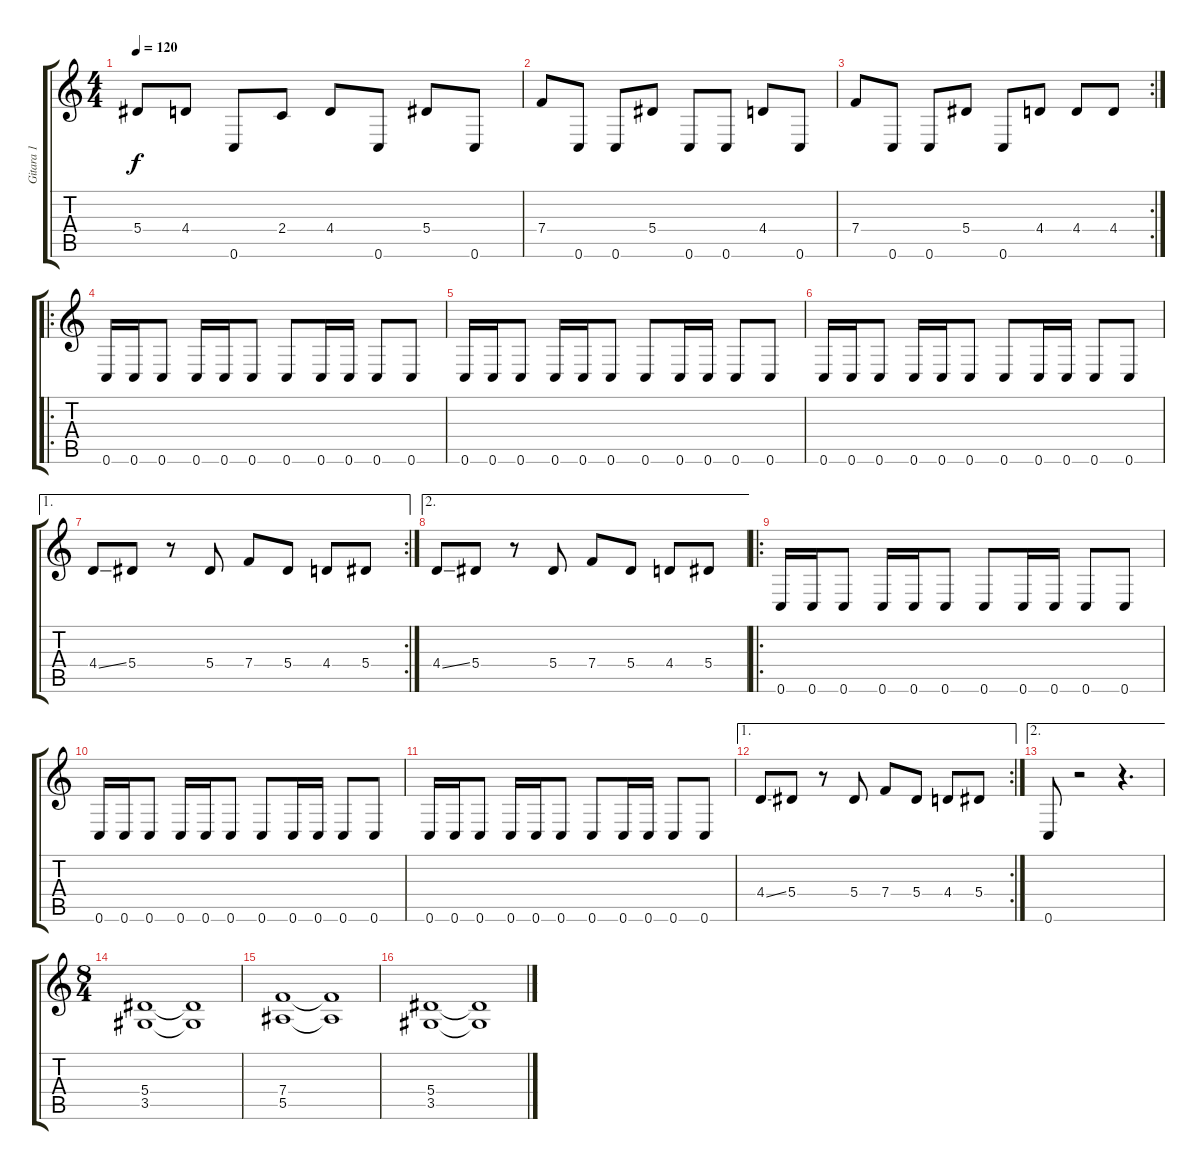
\track ("Gitara 1" "Gitara 1") {instrument distortionguitar}
\staff {score tabs}
\tuning (C4 G3 Eb3 Bb2 F2 C2) {hide}
\ts (4 4)
\tempo 120
\clef g2
\ks c
5.4.8{dy f} 4.4.8 0.6.8 2.4.8 4.4.8 0.6.8 5.4.8 0.6.8 |
7.4.8 0.6.8 0.6.8 5.4.8 0.6.8 0.6.8 4.4.8 0.6.8 |
\rc 2
7.4.8 0.6.8 0.6.8 5.4.8 0.6.8 4.4.8 4.4.8 4.4.8 |
\ro
0.6.16 0.6.16 0.6.8 0.6.16 0.6.16 0.6.8 0.6.8 0.6.16 0.6.16 0.6.8 0.6.8 |
0.6.16 0.6.16 0.6.8 0.6.16 0.6.16 0.6.8 0.6.8 0.6.16 0.6.16 0.6.8 0.6.8 |
0.6.16 0.6.16 0.6.8 0.6.16 0.6.16 0.6.8 0.6.8 0.6.16 0.6.16 0.6.8 0.6.8 |
\ae 1
\rc 2
4.4{ss}.8 5.4.8 r.8 5.4.8 7.4.8 5.4.8 4.4.8 5.4.8 |
\ae 2
4.4{ss}.8 5.4.8 r.8 5.4.8 7.4.8 5.4.8 4.4.8 5.4.8 |
\ro
0.6.16 0.6.16 0.6.8 0.6.16 0.6.16 0.6.8 0.6.8 0.6.16 0.6.16 0.6.8 0.6.8 |
0.6.16 0.6.16 0.6.8 0.6.16 0.6.16 0.6.8 0.6.8 0.6.16 0.6.16 0.6.8 0.6.8 |
0.6.16 0.6.16 0.6.8 0.6.16 0.6.16 0.6.8 0.6.8 0.6.16 0.6.16 0.6.8 0.6.8 |
\ae 1
\rc 2
4.4{ss}.8 5.4.8 r.8 5.4.8 7.4.8 5.4.8 4.4.8 5.4.8 |
\ae 2
0.6.8 r.2 r.4{d} |
\ts (8 4)
(5.4 3.5).1 (5.4{t} 3.5{t}).1 |
(7.4 5.5).1 (7.4{t} 5.5{t}).1 |
(5.4 3.5).1 (5.4{t} 3.5{t}).1
